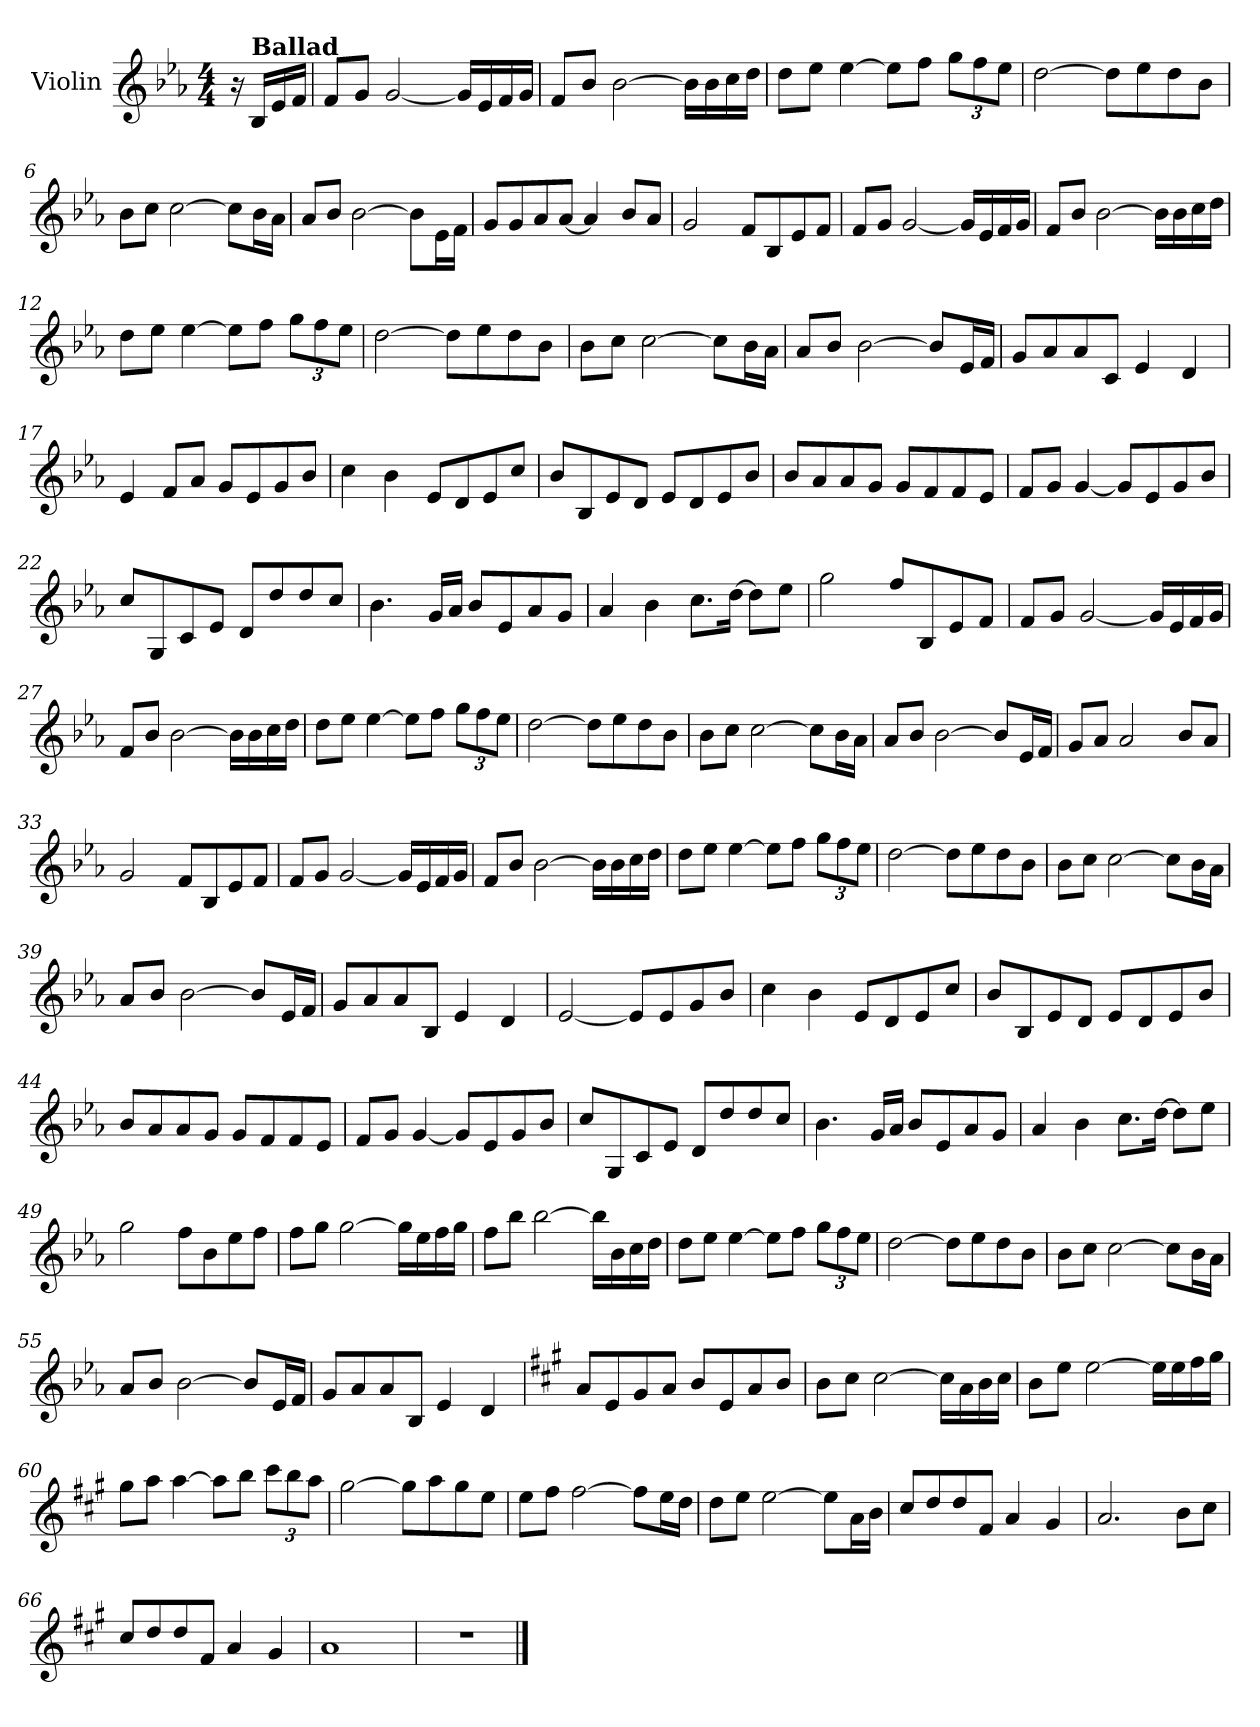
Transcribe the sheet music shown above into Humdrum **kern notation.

**kern
*part1
*staff1
*I"Violin
*I'Vln.
*clefG2
*k[b-e-a-]
*M4/4
=1
16r
!LO:TX:a:B:t=Ballad
16B-/LL
16e-/
16f/JJ
=2
8f/L
8g/J
[2g/
16g/LL]
16e-/
16f/
16g/JJ
=3
8f/L
8b-/J
[2b-\
16b-\LL]
16b-\
16cc\
16dd\JJ
=4
8dd\L
8ee-\J
[4ee-\
8ee-\L]
8ff\J
*Xbrackettup
12gg\L
12ff\
12ee-\J
=5
[2dd\
8dd\L]
8ee-\
8dd\
8b-\J
!!LO:LB:g=z
=6
8b-\L
8cc\J
[2cc\
8cc\L]
16b-\L
16a-\JJ
=7
8a-/L
8b-/J
[2b-\
8b-\L]
16e-\L
16f\JJ
=8
8g/L
8g/
8a-/
[8a-/J
4a-/]
8b-/L
8a-/J
=9
2g/
8f/L
8B-/
8e-/
8f/J
=10
8f/L
8g/J
[2g/
16g/LL]
16e-/
16f/
16g/JJ
=11
8f/L
8b-/J
[2b-\
16b-\LL]
16b-\
16cc\
16dd\JJ
!!LO:LB:g=z
=12
8dd\L
8ee-\J
[4ee-\
8ee-\L]
8ff\J
12gg\L
12ff\
12ee-\J
=13
[2dd\
8dd\L]
8ee-\
8dd\
8b-\J
=14
8b-\L
8cc\J
[2cc\
8cc\L]
16b-\L
16a-\JJ
=15
8a-/L
8b-/J
[2b-\
8b-/L]
16e-/L
16f/JJ
=16
8g/L
8a-/
8a-/
8c/J
4e-/
4d/
=17
4e-/
8f/L
8a-/J
8g/L
8e-/
8g/
8b-/J
!!LO:LB:g=z
=18
4cc\
4b-\
8e-/L
8d/
8e-/
8cc/J
=19
8b-/L
8B-/
8e-/
8d/J
8e-/L
8d/
8e-/
8b-/J
=20
8b-/L
8a-/
8a-/
8g/J
8g/L
8f/
8f/
8e-/J
=21
8f/L
8g/J
[4g/
8g/L]
8e-/
8g/
8b-/J
=22
8cc/L
8G/
8c/
8e-/J
8d/L
8dd/
8dd/
8cc/J
!!LO:LB:g=z
=23
4.b-\
16g/LL
16a-/JJ
8b-/L
8e-/
8a-/
8g/J
=24
4a-/
4b-\
8.cc\L
[16dd\Jk
8dd\L]
8ee-\J
=25
2gg\
8ff/L
8B-/
8e-/
8f/J
=26
8f/L
8g/J
[2g/
16g/LL]
16e-/
16f/
16g/JJ
=27
8f/L
8b-/J
[2b-\
16b-\LL]
16b-\
16cc\
16dd\JJ
!!LO:LB:g=z
=28
8dd\L
8ee-\J
[4ee-\
8ee-\L]
8ff\J
12gg\L
12ff\
12ee-\J
=29
[2dd\
8dd\L]
8ee-\
8dd\
8b-\J
=30
8b-\L
8cc\J
[2cc\
8cc\L]
16b-\L
16a-\JJ
=31
8a-/L
8b-/J
[2b-\
8b-/L]
16e-/L
16f/JJ
=32
8g/L
8a-/J
2a-/
8b-/L
8a-/J
=33
2g/
8f/L
8B-/
8e-/
8f/J
!!LO:LB:g=z
=34
8f/L
8g/J
[2g/
16g/LL]
16e-/
16f/
16g/JJ
=35
8f/L
8b-/J
[2b-\
16b-\LL]
16b-\
16cc\
16dd\JJ
=36
8dd\L
8ee-\J
[4ee-\
8ee-\L]
8ff\J
12gg\L
12ff\
12ee-\J
=37
[2dd\
8dd\L]
8ee-\
8dd\
8b-\J
=38
8b-\L
8cc\J
[2cc\
8cc\L]
16b-\L
16a-\JJ
!!LO:LB:g=z
=39
8a-/L
8b-/J
[2b-\
8b-/L]
16e-/L
16f/JJ
=40
8g/L
8a-/
8a-/
8B-/J
4e-/
4d/
=41
[2e-/
8e-/L]
8e-/
8g/
8b-/J
=42
4cc\
4b-\
8e-/L
8d/
8e-/
8cc/J
=43
8b-/L
8B-/
8e-/
8d/J
8e-/L
8d/
8e-/
8b-/J
!!LO:LB:g=z
=44
8b-/L
8a-/
8a-/
8g/J
8g/L
8f/
8f/
8e-/J
=45
8f/L
8g/J
[4g/
8g/L]
8e-/
8g/
8b-/J
=46
8cc/L
8G/
8c/
8e-/J
8d/L
8dd/
8dd/
8cc/J
=47
4.b-\
16g/LL
16a-/JJ
8b-/L
8e-/
8a-/
8g/J
=48
4a-/
4b-\
8.cc\L
[16dd\Jk
8dd\L]
8ee-\J
!!LO:LB:g=z
=49
2gg\
8ff\L
8b-\
8ee-\
8ff\J
=50
8ff\L
8gg\J
[2gg\
16gg\LL]
16ee-\
16ff\
16gg\JJ
=51
8ff\L
8bb-\J
[2bb-\
16bb-\LL]
16b-\
16cc\
16dd\JJ
=52
8dd\L
8ee-\J
[4ee-\
8ee-\L]
8ff\J
12gg\L
12ff\
12ee-\J
=53
[2dd\
8dd\L]
8ee-\
8dd\
8b-\J
!!LO:PB:g=z
=54
8b-\L
8cc\J
[2cc\
8cc\L]
16b-\L
16a-\JJ
=55
8a-/L
8b-/J
[2b-\
8b-/L]
16e-/L
16f/JJ
=56
8g/L
8a-/
8a-/
8B-/J
4e-/
4d/
=57
*k[f#c#g#]
8a/L
8e/
8g#/
8a/J
8b/L
8e/
8a/
8b/J
=58
8b\L
8cc#\J
[2cc#\
16cc#\LL]
16a\
16b\
16cc#\JJ
!!LO:LB:g=z
=59
8b\L
8ee\J
[2ee\
16ee\LL]
16ee\
16ff#\
16gg#\JJ
=60
8gg#\L
8aa\J
[4aa\
8aa\L]
8bb\J
12ccc#\L
12bb\
12aa\J
=61
[2gg#\
8gg#\L]
8aa\
8gg#\
8ee\J
=62
8ee\L
8ff#\J
[2ff#\
8ff#\L]
16ee\L
16dd\JJ
=63
8dd\L
8ee\J
[2ee\
8ee\L]
16a\L
16b\JJ
!!LO:LB:g=z
=64
8cc#/L
8dd/
8dd/
8f#/J
4a/
4g#/
=65
2.a/
8b\L
8cc#\J
=66
8cc#/L
8dd/
8dd/
8f#/J
4a/
4g#/
=67
1a
=68
1r
==
*-
